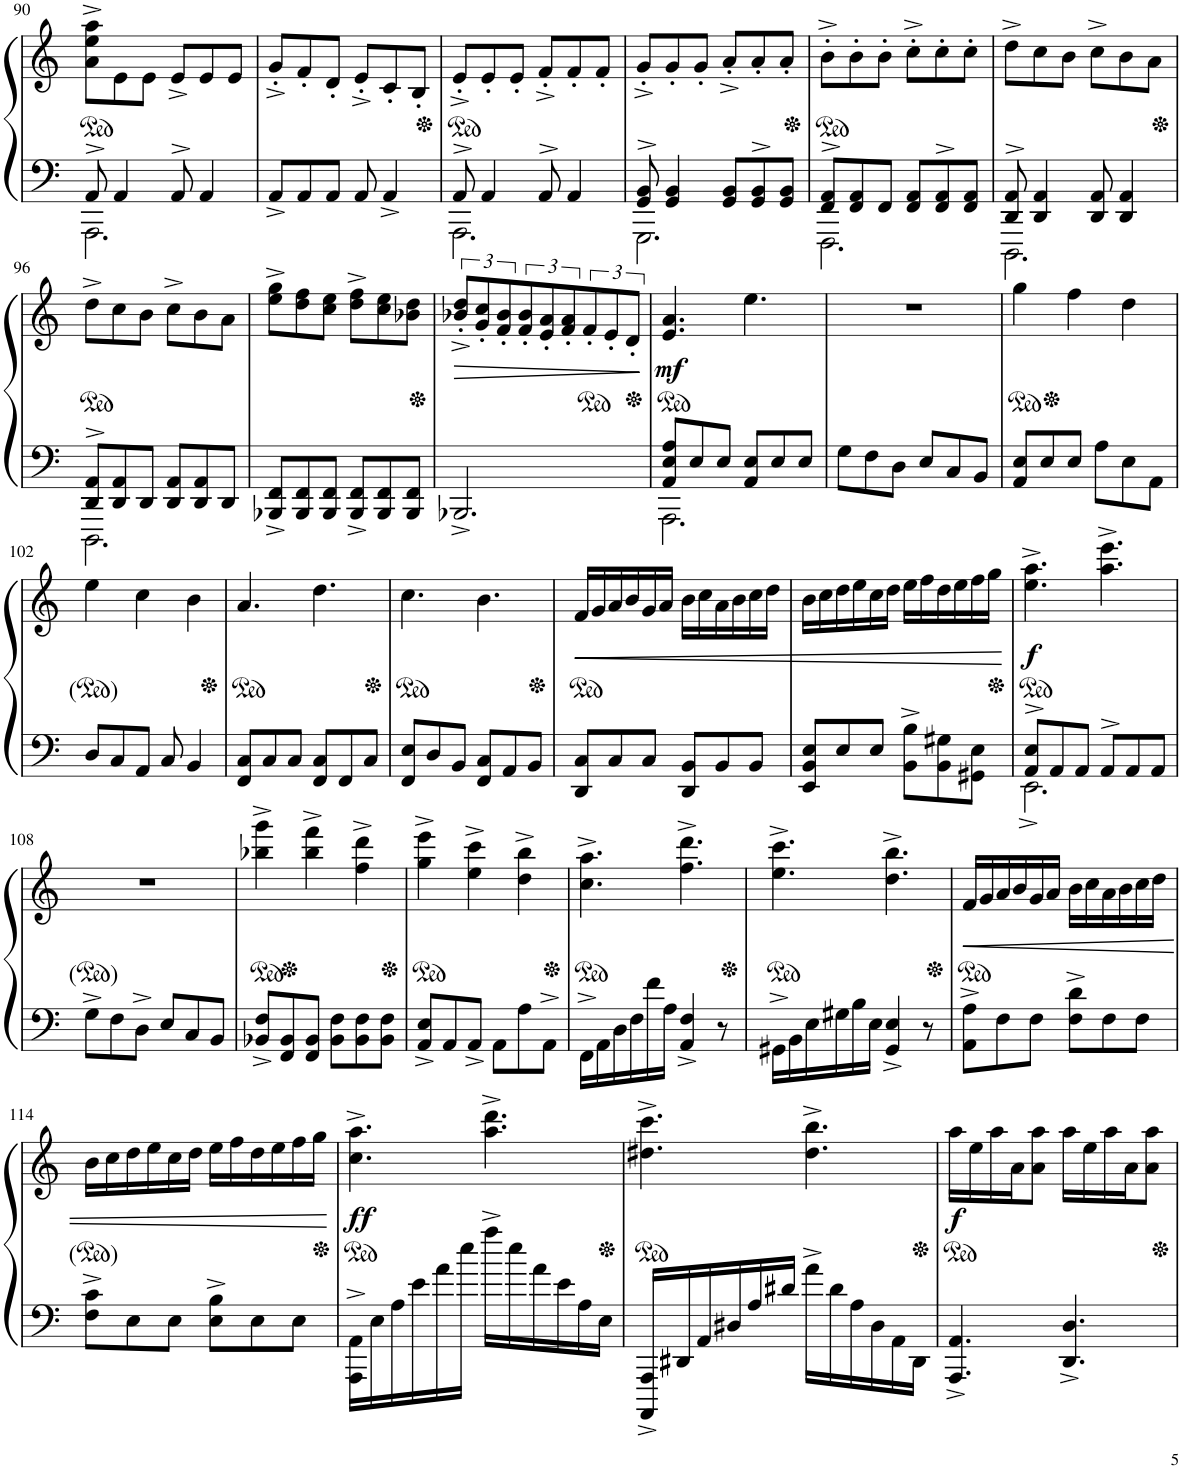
**kern	**kern	**dynam
*part1	*part1	*part1
*staff2	*staff1	*staff1/2
*I"Piano	*	*
*I'Pno.	*	*
!!LO:PB:g=z
*clefF4	*clefG2	*
*k[]	*k[]	*
*M6/8	*M6/8	*
=90	=90	=90
*^	*	*
*	*	*ped	*
8AA^/	2.AAA\	8a\^ 8ee\^ 8aa\^L	.
4AA/	.	8e\	.
.	.	8e\J	.
8AA^/	.	8e^/L	.
4AA/	.	8e/	.
.	.	8e/J	.
*v	*v	*	*
=91	=91	=91
8AA^/L	8g'^/L	.
8AA/	8f'/	.
8AA/J	8d'/J	.
8AA/	8e'^/L	.
4AA^/	8c'/	.
.	8B'/J	.
=92	=92	=92
*^	*	*
*	*	*Xped	*
*	*	*ped	*
8AA^/	2.AAA\	8e'^/L	.
4AA/	.	8e'/	.
.	.	8e'/J	.
8AA^/	.	8f'^/L	.
4AA/	.	8f'/	.
.	.	8f'/J	.
=93	=93	=93	=93
8GG/^ 8BB/^	2.GGG\	8g'^/L	.
4GG/ 4BB/	.	8g'/	.
.	.	8g'/J	.
8GG/ 8BB/L	.	8a'^/L	.
8GG/^ 8BB/^	.	8a'/	.
8GG/ 8BB/J	.	8a'/J	.
=94	=94	=94	=94
*	*	*Xped	*
*	*	*ped	*
8FF/^ 8AA/^L	2.FFF\	8b'^\L	.
8FF/ 8AA/	.	8b'\	.
8FF/J	.	8b'\J	.
8FF/ 8AA/L	.	8cc'^\L	.
8FF/^ 8AA/^	.	8cc'\	.
8FF/ 8AA/J	.	8cc'\J	.
=95	=95	=95	=95
8DD/^ 8AA/^	2.DDD\	8dd^\L	.
4DD/ 4AA/	.	8cc\	.
.	.	8b\J	.
8DD/ 8AA/	.	8cc^\L	.
4DD/ 4AA/	.	8b\	.
.	.	8a\J	.
!!LO:LB:g=z
=96	=96	=96	=96
*	*	*Xped	*
*	*	*ped	*
8DD/^ 8AA/^L	2.DDD\	8dd^\L	.
8DD/ 8AA/	.	8cc\	.
8DD/J	.	8b\J	.
8DD/ 8AA/L	.	8cc^\L	.
8DD/ 8AA/	.	8b\	.
8DD/J	.	8a\J	.
*v	*v	*	*
=97	=97	=97
8BBB-X/^ 8FF/^L	8ee\^ 8gg\^L	.
8BBB-/ 8FF/	8dd\ 8ff\	.
8BBB-/ 8FF/J	8cc\ 8ee\J	.
8BBB-/^ 8FF/^L	8dd\^ 8ff\^L	.
8BBB-/ 8FF/	8cc\ 8ee\	.
8BBB-/ 8FF/J	8b-X\ 8dd\J	.
=98	=98	=98
*	*Xped	*
!	!	!LO:HP:b
2.BBB-X^/	12b-X/'^ 12dd/'^L	>
.	12g/' 12cc/'	.
.	12f/' 12b-/'	.
.	12f/' 12b-/'	.
.	12e/' 12a/'	.
.	12f/' 12a/'	.
*	*ped	*
.	12f'/	.
.	12e'/	.
.	12d'/J	.
.	.	]
=99	=99	=99
*^	*	*
*	*	*Xped	*
*	*	*ped	*
!	!	!	!LO:DY:b
8AA/ 8E/ 8A/L	2.AAA\	4.e/ 4.a/	mf
8E/	.	.	.
8E/J	.	.	.
8AA/ 8E/L	.	4.ee\	.
8E/	.	.	.
8E/J	.	.	.
*v	*v	*	*
=100	=100	=100
8G\L	2.r	.
8F\	.	.
8D\J	.	.
8E/L	.	.
8C/	.	.
8BB/J	.	.
=101	=101	=101
*	*ped	*
8AA/ 8E/L	4gg\	.
8E/	.	.
*	*Xped	*
8E/J	4ff\	.
8A\L	.	.
8E\	4dd\	.
8AA\J	.	.
!!LO:LB:g=z
=102	=102	=102
8D/L	4ee\	.
8C/	.	.
8AA/J	4cc\	.
8C/	.	.
4BB/	4b\	.
=103	=103	=103
*	*Xped	*
*	*ped	*
8FF/ 8C/L	4.a/	.
8C/	.	.
8C/J	.	.
8FF/ 8C/L	4.dd\	.
8FF/	.	.
8C/J	.	.
=104	=104	=104
*	*Xped	*
*	*ped	*
8FF/ 8E/L	4.cc\	.
8D/	.	.
8BB/J	.	.
8FF/ 8C/L	4.b\	.
8AA/	.	.
8BB/J	.	.
=105	=105	=105
*	*Xped	*
*	*ped	*
8DD/ 8C/L	16f/LL	.
!	!	!LO:HP:b
.	16g/	<
8C/	16a/	.
.	16b/	.
8C/J	16g/	.
.	16a/JJ	.
8DD/ 8BB/L	16b\LL	.
.	16cc\	.
8BB/	16a\	.
.	16b\	.
8BB/J	16cc\	.
.	16dd\JJ	.
=106	=106	=106
8EE/ 8BB/ 8E/L	16b\LL	.
.	16cc\	.
8E/	16dd\	.
.	16ee\	.
8E/J	16cc\	.
.	16dd\JJ	.
8BB\^ 8B\^L	16ee\LL	.
.	16ff\	.
8BB\ 8G#X\	16dd\	.
.	16ee\	.
8GG#X\ 8E\J	16ff\	.
.	16gg\JJ	.
.	.	[
=107	=107	=107
*^	*	*
*	*	*Xped	*
*	*	*ped	*
!	!	!	!LO:DY:b
8AA/^ 8E/^L	2.EE^\	4.ee\^ 4.aa\^	f
8AA/	.	.	.
8AA/J	.	.	.
8AA^/L	.	4.aa\^ 4.eee\^	.
8AA/	.	.	.
8AA/J	.	.	.
*v	*v	*	*
!!LO:LB:g=z
=108	=108	=108
8G^\L	2.r	.
8F\	.	.
8D^\J	.	.
8E/L	.	.
8C/	.	.
8BB/J	.	.
=109	=109	=109
*	*ped	*
8BB-X/^ 8F/^L	4bb-X\^ 4ggg\^	.
8FF/ 8BB-/	.	.
*	*Xped	*
8FF/ 8BB-/J	4bb-\^ 4fff\^	.
8BB-\ 8F\L	.	.
8BB-\ 8F\	4ff\^ 4ddd\^	.
8BB-\ 8F\J	.	.
=110	=110	=110
*	*Xped	*
*	*ped	*
8AA/^ 8E/^L	4gg\^ 4eee\^	.
8AA/	.	.
8AA^/J	4ee\^ 4ccc\^	.
8AA\L	.	.
8A\	4dd\^ 4bb\^	.
8AA^\J	.	.
=111	=111	=111
*	*Xped	*
*	*ped	*
16FF^\LL	4.cc\^ 4.aa\^	.
16AA\	.	.
16D\	.	.
16F\	.	.
16f\	.	.
16A\JJ	.	.
4AA/^ 4F/^	4.ff\^ 4.ddd\^	.
8r	.	.
=112	=112	=112
*	*Xped	*
*	*ped	*
16GG#X^\LL	4.ee\^ 4.ccc\^	.
16BB\	.	.
16E\	.	.
16G#X\	.	.
16B\	.	.
16E\JJ	.	.
4GG#/^ 4E/^	4.dd\^ 4.bb\^	.
8r	.	.
=113	=113	=113
*	*Xped	*
*	*ped	*
8AA\^ 8A\^L	16f/LL	.
!	!	!LO:HP:b
.	16g/	<
8F\	16a/	.
.	16b/	.
8F\J	16g/	.
.	16a/JJ	.
8F\^ 8d\^L	16b\LL	.
.	16cc\	.
8F\	16a\	.
.	16b\	.
8F\J	16cc\	.
.	16dd\JJ	.
!!LO:LB:g=z
=114	=114	=114
8F\^ 8c\^L	16b\LL	.
.	16cc\	.
8E\	16dd\	.
.	16ee\	.
8E\J	16cc\	.
.	16dd\JJ	.
8E\^ 8B\^L	16ee\LL	.
.	16ff\	.
8E\	16dd\	.
.	16ee\	.
8E\J	16ff\	.
.	16gg\JJ	.
.	.	[
=115	=115	=115
*	*Xped	*
*	*ped	*
!	!	!LO:DY:b
16AAA\^ 16AA\^LL	4.cc\^ 4.aa\^	ff
16E\	.	.
16A\	.	.
16e\	.	.
16a\	.	.
16ee\JJ	.	.
16aa^\LL	4.aa\^ 4.ddd\^	.
16ee\	.	.
16a\	.	.
16e\	.	.
16A\	.	.
16E\JJ	.	.
=116	=116	=116
*	*Xped	*
*	*ped	*
16AAAA/^ 16AAA/^LL	4.dd#X\^ 4.ccc\^	.
16DD#X/	.	.
16AA/	.	.
16D#X/	.	.
16A/	.	.
16d#X/JJ	.	.
16a^\LL	4.dd#\^ 4.bb\^	.
16d#\	.	.
16A\	.	.
16D#\	.	.
16AA\	.	.
16DD#\JJ	.	.
=117	=117	=117
*	*Xped	*
*	*ped	*
!	!	!LO:DY:b
4.AAA/^ 4.AA/^	16aa\LL	f
.	16ee\	.
.	16aa\	.
.	16a\J	.
.	8a\ 8aa\J	.
4.DD/^ 4.D/^	16aa\LL	.
.	16ee\	.
.	16aa\	.
.	16a\J	.
.	8a\ 8aa\J	.
*	*Xped	*
=	=	=
*-	*-	*-
